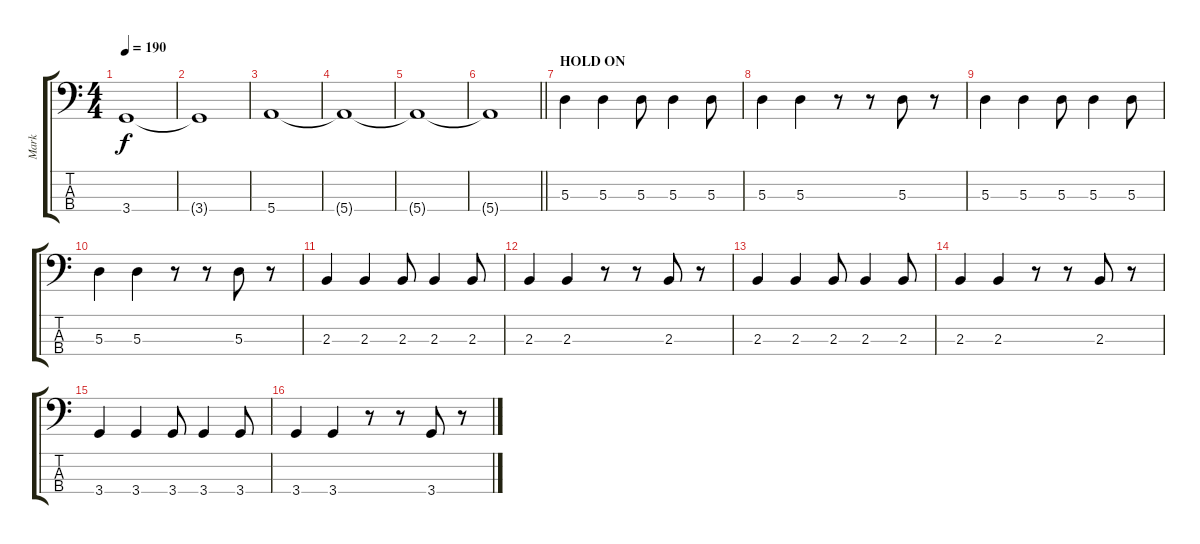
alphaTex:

\track ("Mark" "Mark") {instrument electricbassfinger}
\staff {score tabs}
\tuning (G2 D2 A1 E1) {hide}
\ts (4 4)
\tempo 190
\clef f4
\ks c
3.4{t}.1{dy f} |
3.4{t}.1 |
5.4.1 |
5.4{t}.1 |
5.4{t}.1 |
\barLineRight lightlight
5.4{t}.1 |
\section ("" "HOLD ON")
5.3.4 5.3.4 5.3.8 5.3.4 5.3.8 |
5.3.4 5.3.4 r.8 r.8 5.3.8 r.8 |
5.3.4 5.3.4 5.3.8 5.3.4 5.3.8 |
5.3.4 5.3.4 r.8 r.8 5.3.8 r.8 |
2.3.4 2.3.4 2.3.8 2.3.4 2.3.8 |
2.3.4 2.3.4 r.8 r.8 2.3.8 r.8 |
2.3.4 2.3.4 2.3.8 2.3.4 2.3.8 |
2.3.4 2.3.4 r.8 r.8 2.3.8 r.8 |
3.4.4 3.4.4 3.4.8 3.4.4 3.4.8 |
3.4.4 3.4.4 r.8 r.8 3.4.8 r.8
